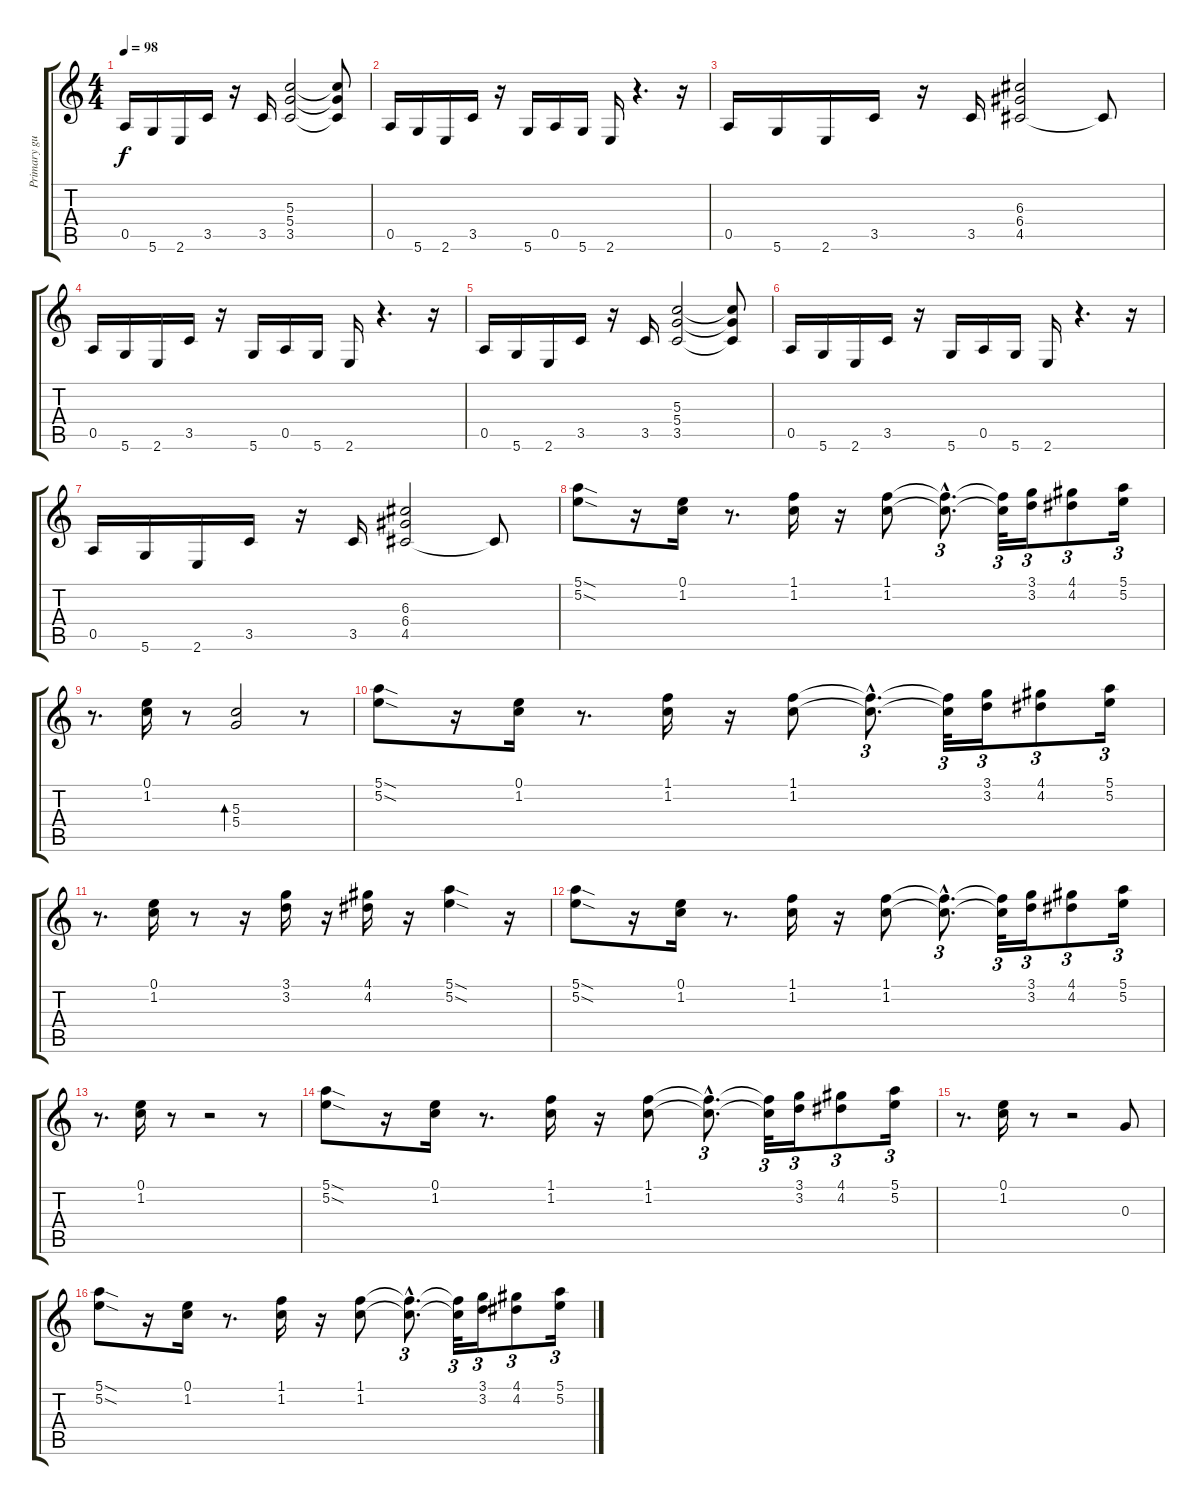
\track ("Primary guitar" "Primary gu") {instrument electricguitarjazz}
\staff {score tabs}
\tuning (E4 B3 G3 D3 A2 D2) {hide}
\ts (4 4)
\tempo 98
\clef g2
\ks c
0.5.16{dy f} 5.6.16 2.6.16 3.5.16 r.16 3.5.16 (5.3 5.4 3.5).2 (5.3{t} 5.4{t} 3.5{t}).8 |
0.5.16 5.6.16 2.6.16 3.5.16 r.16 5.6.16 0.5.16 5.6.16 2.6.16 r.4{d} r.16 |
0.5.16 5.6.16 2.6.16 3.5.16 r.16 3.5.16 (6.3 6.4 4.5).2 4.5{t}.8 |
0.5.16{instrument distortionguitar} 5.6.16 2.6.16 3.5.16 r.16 5.6.16 0.5.16 5.6.16 2.6.16 r.4{d} r.16 |
0.5.16 5.6.16 2.6.16 3.5.16 r.16 3.5.16 (5.3 5.4 3.5).2 (5.3{t} 5.4{t} 3.5{t}).8 |
0.5.16 5.6.16 2.6.16 3.5.16 r.16 5.6.16 0.5.16 5.6.16 2.6.16 r.4{d} r.16 |
0.5.16 5.6.16 2.6.16 3.5.16 r.16 3.5.16 (6.3 6.4 4.5).2 4.5{t}.8 |
(5.1{sod} 5.2{sod}).8 r.16 (0.1 1.2).16 r.8{d} (1.1 1.2).16 r.16 (1.1 1.2).8 (1.1{hac t} 1.2{hac t}).8{d tu (3 2)} (1.1{t} 1.2{t}).32{tu (3 2)} (3.1 3.2).16{tu (3 2)} (4.1 4.2).8{tu (3 2)} (5.1 5.2).16{tu (3 2)} |
r.8{d} (0.1 1.2).16 r.8 (5.3 5.4).2{bd 120} r.8 |
(5.1{sod} 5.2{sod}).8 r.16 (0.1 1.2).16 r.8{d} (1.1 1.2).16 r.16 (1.1 1.2).8 (1.1{hac t} 1.2{hac t}).8{d tu (3 2)} (1.1{t} 1.2{t}).32{tu (3 2)} (3.1 3.2).16{tu (3 2)} (4.1 4.2).8{tu (3 2)} (5.1 5.2).16{tu (3 2)} |
r.8{d} (0.1 1.2).16 r.8 r.16 (3.1 3.2).16 r.16 (4.1 4.2).16 r.16 (5.1{sod} 5.2{sod}).4 r.16 |
(5.1{sod} 5.2{sod}).8 r.16 (0.1 1.2).16 r.8{d} (1.1 1.2).16 r.16 (1.1 1.2).8 (1.1{hac t} 1.2{hac t}).8{d tu (3 2)} (1.1{t} 1.2{t}).32{tu (3 2)} (3.1 3.2).16{tu (3 2)} (4.1 4.2).8{tu (3 2)} (5.1 5.2).16{tu (3 2)} |
r.8{d} (0.1 1.2).16 r.8 r.2 r.8 |
(5.1{sod} 5.2{sod}).8 r.16 (0.1 1.2).16 r.8{d} (1.1 1.2).16 r.16 (1.1 1.2).8 (1.1{hac t} 1.2{hac t}).8{d tu (3 2)} (1.1{t} 1.2{t}).32{tu (3 2)} (3.1 3.2).16{tu (3 2)} (4.1 4.2).8{tu (3 2)} (5.1 5.2).16{tu (3 2)} |
r.8{d} (0.1 1.2).16 r.8 r.2 0.3.8 |
(5.1{sod} 5.2{sod}).8 r.16 (0.1 1.2).16 r.8{d} (1.1 1.2).16 r.16 (1.1 1.2).8 (1.1{hac t} 1.2{hac t}).8{d tu (3 2)} (1.1{t} 1.2{t}).32{tu (3 2)} (3.1 3.2).16{tu (3 2)} (4.1 4.2).8{tu (3 2)} (5.1 5.2).16{tu (3 2)}
